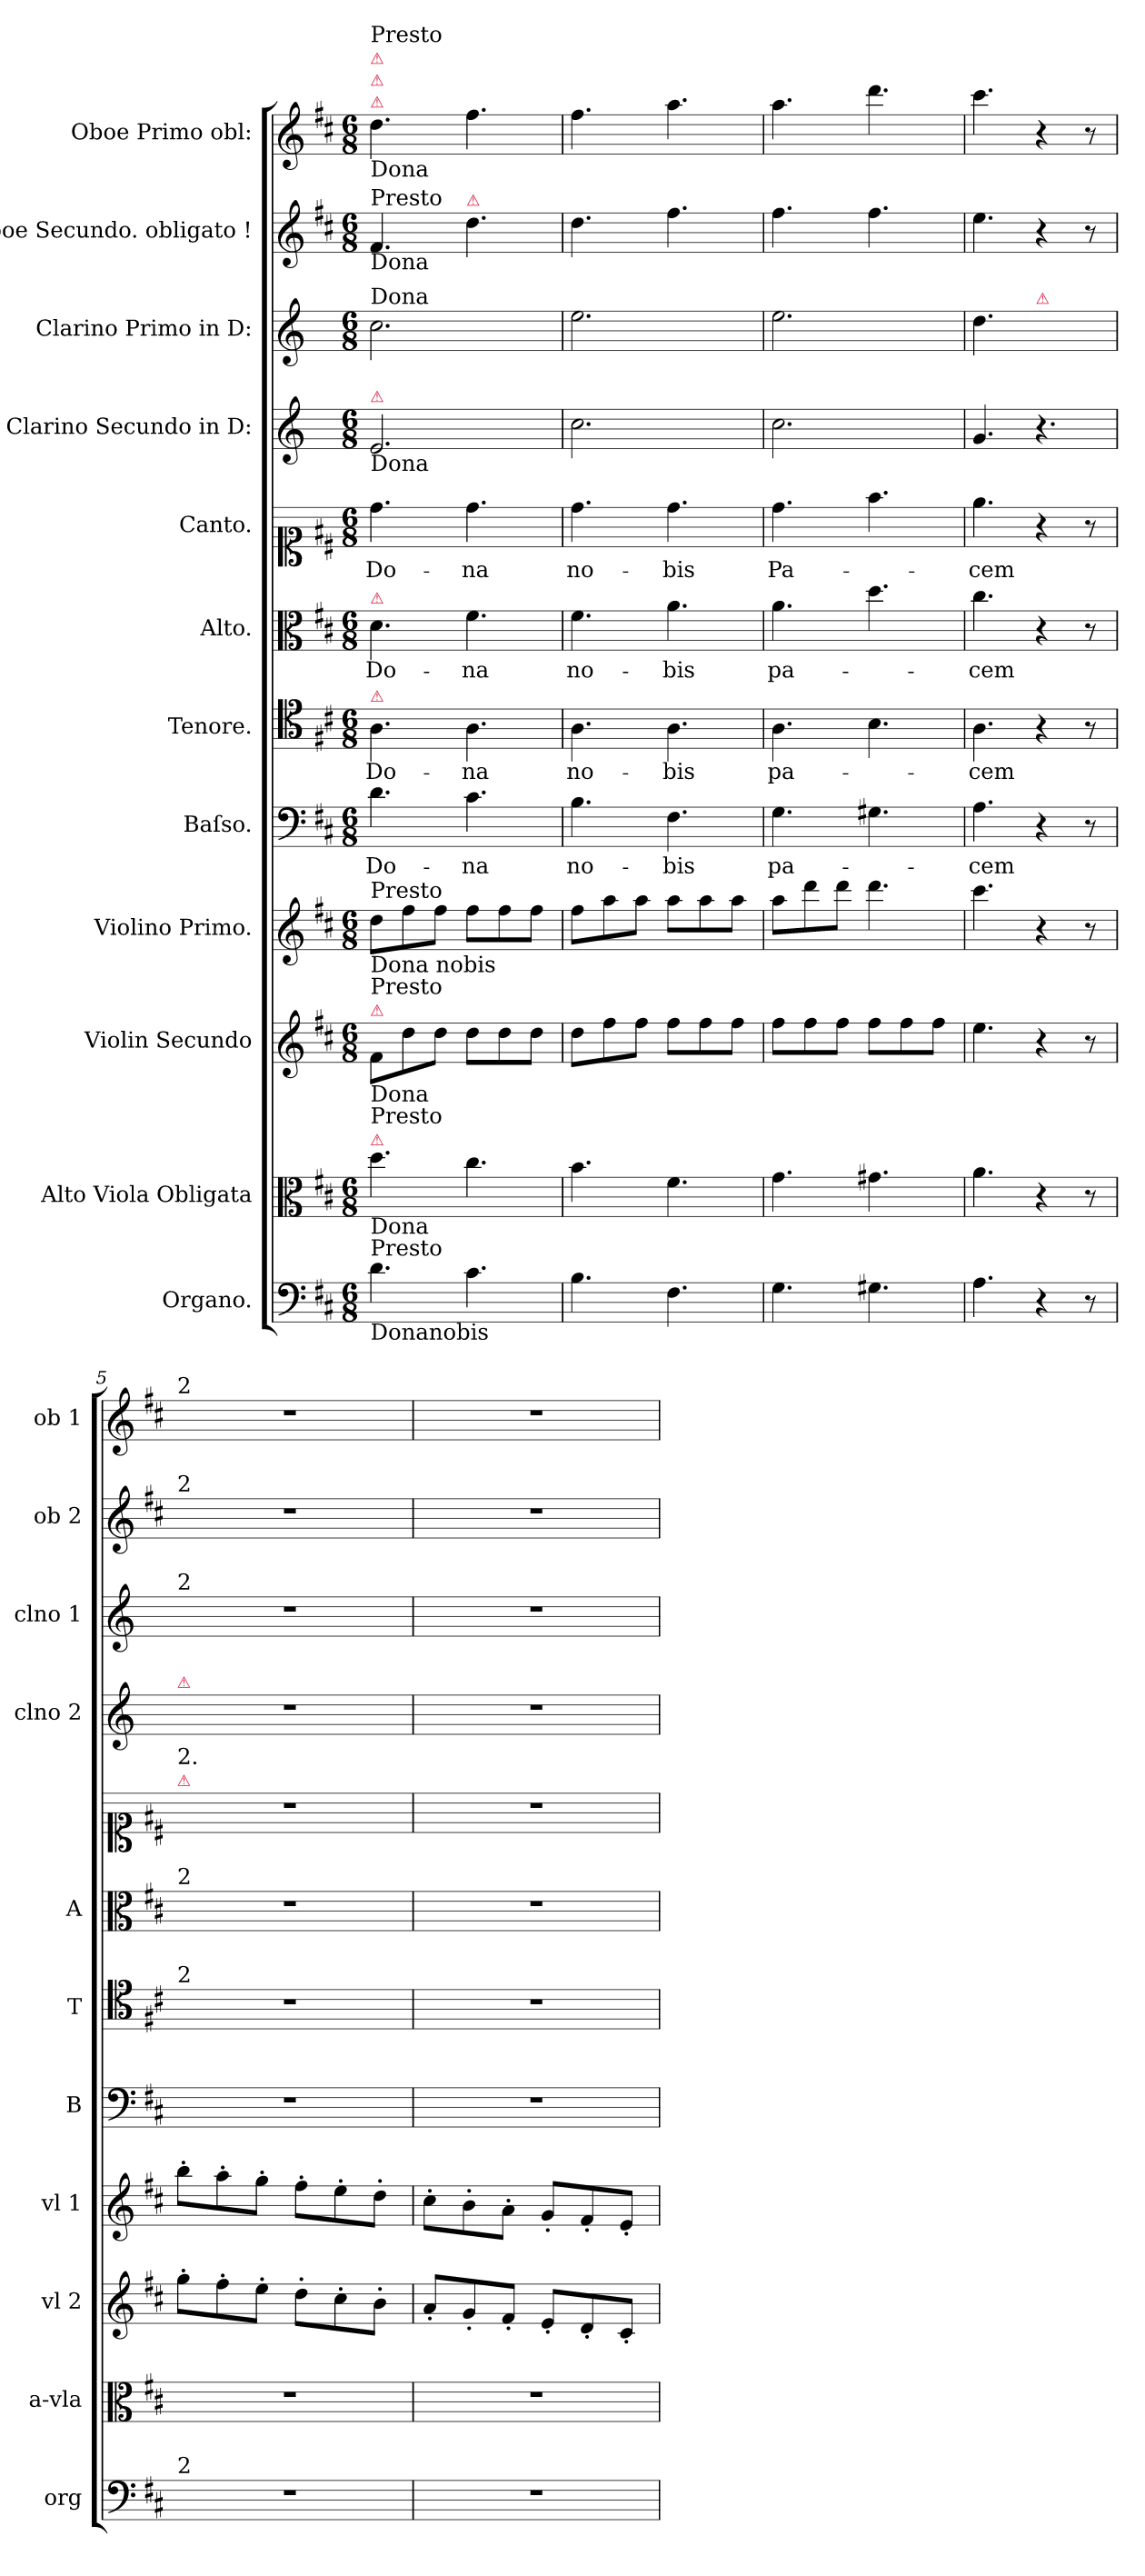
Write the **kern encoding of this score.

**kern	**kern	**kern	**dynam	**kern	**dynam	**kern	**text	**kern	**text	**kern	**text	**kern	**text	**kern	**kern	**kern	**kern
*part12	*part11	*part10	*part10	*part9	*part9	*part8	*part8	*part7	*part7	*part6	*part6	*part5	*part5	*part4	*part3	*part2	*part1
*staff12	*staff11	*staff10	*staff10	*staff9	*staff9	*staff8	*staff8	*staff7	*staff7	*staff6	*staff6	*staff5	*staff5	*staff4	*staff3	*staff2	*staff1
*I"Organo.	*I"Alto Viola Obligata	*I"Violin Secundo	*	*I"Violino Primo.	*	*I"Baſso.	*	*I"Tenore.	*	*I"Alto.	*	*I"Canto.	*	*I"Clarino Secundo in D:	*I"Clarino Primo in D:	*I"Oboe Secundo. obligato !	*I"Oboe Primo obl:
*I'org	*I'a-vla	*I'vl 2	*	*I'vl 1	*	*I'B	*	*I'T	*	*I'A	*	*	*	*I'clno 2	*I'clno 1	*I'ob 2	*I'ob 1
*clefF4	*clefC3	*clefG2	*	*clefG2	*	*clefF4	*	*clefC4	*	*clefC3	*	*clefC1	*	*clefG2	*clefG2	*clefG2	*clefG2
*	*	*	*	*	*	*	*	*	*	*	*	*	*	*ITrd-1c-2	*ITrd-1c-2	*	*
*k[f#c#]	*k[f#c#]	*k[f#c#]	*	*k[f#c#]	*	*k[f#c#]	*	*k[f#c#]	*	*k[f#c#]	*	*k[f#c#]	*	*k[f#c#]	*k[f#c#]	*k[f#c#]	*k[f#c#]
*D:	*D:	*D:	*	*D:	*	*D:	*	*D:	*	*D:	*	*D:	*	*	*	*D:	*D:
*M6/8	*M6/8	*M6/8	*	*M6/8	*	*M6/8	*	*M6/8	*	*M6/8	*	*M6/8	*	*M6/8	*M6/8	*M6/8	*M6/8
=1	=1	=1	=1	=1	=1	=1	=1	=1	=1	=1	=1	=1	=1	=1	=1	=1	=1
!	!	!	!	!	!	!	!	!	!	!	!	!	!	!	!	!	!LO:TX:a:color=crimson:t=⚠
!	!	!	!	!	!	!	!	!	!	!	!	!	!	!	!	!	!LO:TX:b:t=Dona
!	!	!	!	!	!	!	!	!	!	!	!	!	!	!	!	!	!LO:TX:a:color=crimson:t=⚠
!	!	!	!	!	!	!	!	!	!	!	!	!	!	!	!	!	!LO:TX:a:color=crimson:t=⚠
!	!	!	!	!	!	!	!	!	!	!	!	!	!	!	!	!	!LO:TX:a:t=Presto
!	!	!	!	!	!	!	!	!	!	!	!	!	!	!	!	!LO:TX:b:t=Dona	!
!	!	!	!	!	!	!	!	!	!	!	!	!	!	!	!	!LO:TX:a:t=Presto	!
!	!	!	!	!	!	!	!	!	!	!	!	!	!	!	!LO:TX:a:t=Dona	!	!
!	!	!	!	!	!	!	!	!	!	!	!	!	!	!LO:TX:a:color=crimson:t=⚠	!	!	!
!	!	!	!	!	!	!	!	!	!	!	!	!	!	!LO:TX:b:t=Dona	!	!	!
!	!	!	!	!	!	!	!	!	!	!LO:TX:a:color=crimson:t=⚠	!	!	!	!	!	!	!
!	!	!	!	!	!	!	!	!LO:TX:a:color=crimson:t=⚠	!	!	!	!	!	!	!	!	!
!	!	!	!	!LO:TX:a:t=Presto	!	!	!	!	!	!	!	!	!	!	!	!	!
!	!	!	!	!LO:TX:b:t=Dona nobis	!	!	!	!	!	!	!	!	!	!	!	!	!
!	!	!LO:TX:a:color=crimson:t=⚠	!	!	!	!	!	!	!	!	!	!	!	!	!	!	!
!	!	!LO:TX:a:t=Presto	!	!	!	!	!	!	!	!	!	!	!	!	!	!	!
!	!	!LO:TX:b:t=Dona	!	!	!	!	!	!	!	!	!	!	!	!	!	!	!
!	!LO:TX:a:color=crimson:t=⚠	!	!	!	!	!	!	!	!	!	!	!	!	!	!	!	!
!	!LO:TX:b:t=Dona	!	!	!	!	!	!	!	!	!	!	!	!	!	!	!	!
!	!LO:TX:a:t=Presto	!	!	!	!	!	!	!	!	!	!	!	!	!	!	!	!
!LO:TX:b:t=Donanobis	!	!	!	!	!	!	!	!	!	!	!	!	!	!	!	!	!
!LO:TX:a:t=Presto	!	!	!	!	!	!	!	!	!	!	!	!	!	!	!	!	!
4.d\	4.dd\	8f#/L	.	8dd\L	.	4.d\	Do-	4.A\	Do-	4.d\	Do-	4.dd\	Do-	2.f#/	2.dd\	4.f#/	4.dd\
.	.	8dd\	.	8ff#\	.	.	.	.	.	.	.	.	.	.	.	.	.
.	.	8dd\J	.	8ff#\J	.	.	.	.	.	.	.	.	.	.	.	.	.
!	!	!	!	!	!	!	!	!	!	!	!	!	!	!	!	!LO:TX:a:color=crimson:t=⚠	!
4.c#\	4.cc#\	8dd\L	.	8ff#\L	.	4.c#\	-na	4.A\	-na	4.f#\	-na	4.dd\	-na	.	.	4.dd\	4.ff#\
.	.	8dd\	.	8ff#\	.	.	.	.	.	.	.	.	.	.	.	.	.
.	.	8dd\J	.	8ff#\J	.	.	.	.	.	.	.	.	.	.	.	.	.
=2	=2	=2	=2	=2	=2	=2	=2	=2	=2	=2	=2	=2	=2	=2	=2	=2	=2
4.B\	4.b\	8dd\L	.	8ff#\L	.	4.B\	no-	4.A\	no-	4.f#\	no-	4.dd\	no-	2.dd\	2.ff#\	4.dd\	4.ff#\
.	.	8ff#\	.	8aa\	.	.	.	.	.	.	.	.	.	.	.	.	.
.	.	8ff#\J	.	8aa\J	.	.	.	.	.	.	.	.	.	.	.	.	.
4.F#\	4.f#\	8ff#\L	.	8aa\L	.	4.F#\	-bis	4.A\	-bis	4.a\	-bis	4.dd\	-bis	.	.	4.ff#\	4.aa\
.	.	8ff#\	.	8aa\	.	.	.	.	.	.	.	.	.	.	.	.	.
.	.	8ff#\J	.	8aa\J	.	.	.	.	.	.	.	.	.	.	.	.	.
=3	=3	=3	=3	=3	=3	=3	=3	=3	=3	=3	=3	=3	=3	=3	=3	=3	=3
4.G\	4.g\	8ff#\L	.	8aa\L	.	4.G\	pa-	4.A\	pa-	4.a\	pa-	4.dd\	Pa-	2.dd\	2.ff#\	4.ff#\	4.aa\
.	.	8ff#\	.	8ddd\	.	.	.	.	.	.	.	.	.	.	.	.	.
.	.	8ff#\J	.	8ddd\J	.	.	.	.	.	.	.	.	.	.	.	.	.
4.G#X\	4.g#X\	8ff#\L	.	4.ddd\	.	4.G#X\	.	4.B\	.	4.dd\	.	4.ff#\	.	.	.	4.ff#\	4.ddd\
.	.	8ff#\	.	.	.	.	.	.	.	.	.	.	.	.	.	.	.
.	.	8ff#\J	.	.	.	.	.	.	.	.	.	.	.	.	.	.	.
=4	=4	=4	=4	=4	=4	=4	=4	=4	=4	=4	=4	=4	=4	=4	=4	=4	=4
4.A\	4.a\	4.ee\	.	4.ccc#\	.	4.A\	-cem	4.A\	-cem	4.cc#\	-cem	4.ee\	-cem	4.a/	4.ee\	4.ee\	4.ccc#\
!	!	!	!	!	!	!	!	!	!	!	!	!	!	!	!LO:TX:a:color=crimson:t=⚠	!	!
4r	4r	4r	.	4r	.	4r	.	4r	.	4r	.	4r	.	4.r	4ryy	4r	4r
8r	8r	8r	.	8r	.	8r	.	8r	.	8r	.	8r	.	.	8ryy	8r	8r
=5	=5	=5	=5	=5	=5	=5	=5	=5	=5	=5	=5	=5	=5	=5	=5	=5	=5
!	!	!	!	!	!	!	!	!	!	!	!	!	!	!	!	!	!LO:TX:a:t=2
!	!	!	!	!	!	!	!	!	!	!	!	!	!	!	!	!LO:TX:a:t=2	!
!	!	!	!	!	!	!	!	!	!	!	!	!	!	!	!LO:TX:a:t=2	!	!
!	!	!	!	!	!	!	!	!	!	!	!	!	!	!LO:TX:a:color=crimson:t=⚠	!	!	!
!	!	!	!	!	!	!	!	!	!	!	!	!LO:TX:a:color=crimson:t=⚠	!	!	!	!	!
!	!	!	!	!	!	!	!	!	!	!	!	!LO:TX:a:t=2.	!	!	!	!	!
!	!	!	!	!	!	!	!	!	!	!LO:TX:a:t=2	!	!	!	!	!	!	!
!	!	!	!	!	!	!	!	!LO:TX:a:t=2	!	!	!	!	!	!	!	!	!
!LO:TX:a:t=2	!	!	!	!	!	!	!	!	!	!	!	!	!	!	!	!	!
!	!	!	!LO:DY:a	!	!LO:DY:a	!	!	!	!	!	!	!	!	!	!	!	!
2.r	2.r	8gg'\L	p&colon;	8bb'\L	p&colon;	2.r	.	2.r	.	2.r	.	2.r	.	2.r	2.r	2.r	2.r
.	.	8ff#'\	.	8aa'\	.	.	.	.	.	.	.	.	.	.	.	.	.
.	.	8ee'\J	.	8gg'\J	.	.	.	.	.	.	.	.	.	.	.	.	.
.	.	8dd'\L	.	8ff#'\L	.	.	.	.	.	.	.	.	.	.	.	.	.
.	.	8cc#'\	.	8ee'\	.	.	.	.	.	.	.	.	.	.	.	.	.
.	.	8b'\J	.	8dd'\J	.	.	.	.	.	.	.	.	.	.	.	.	.
=6	=6	=6	=6	=6	=6	=6	=6	=6	=6	=6	=6	=6	=6	=6	=6	=6	=6
2.r	2.r	8a'/L	.	8cc#'\L	.	2.r	.	2.r	.	2.r	.	2.r	.	2.r	2.r	2.r	2.r
.	.	8g'/	.	8b'\	.	.	.	.	.	.	.	.	.	.	.	.	.
.	.	8f#'/J	.	8a'\J	.	.	.	.	.	.	.	.	.	.	.	.	.
.	.	8e'/L	.	8g'/L	.	.	.	.	.	.	.	.	.	.	.	.	.
.	.	8d'/	.	8f#'/	.	.	.	.	.	.	.	.	.	.	.	.	.
.	.	8c#'/J	.	8e'/J	.	.	.	.	.	.	.	.	.	.	.	.	.
=	=	=	=	=	=	=	=	=	=	=	=	=	=	=	=	=	=
*-	*-	*-	*-	*-	*-	*-	*-	*-	*-	*-	*-	*-	*-	*-	*-	*-	*-
